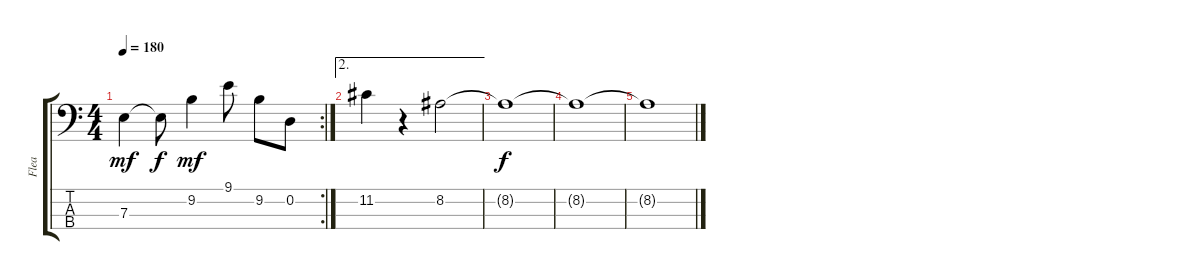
\track ("Flea" "Flea") {instrument electricbassfinger}
\staff {score tabs}
\tuning (G2 D2 A1 E1) {hide}
\rc 2
\ts (4 4)
\tempo 180
\clef f4
\ks c
7.3.4{dy mf} 7.3{t}.8{dy f} 9.2.4{dy mf} 9.1.8 9.2.8 0.2.8 |
\ae 2
11.2.4 r.4 8.2.2 |
8.2{t}.1{dy f} |
8.2{t}.1 |
8.2{t}.1
